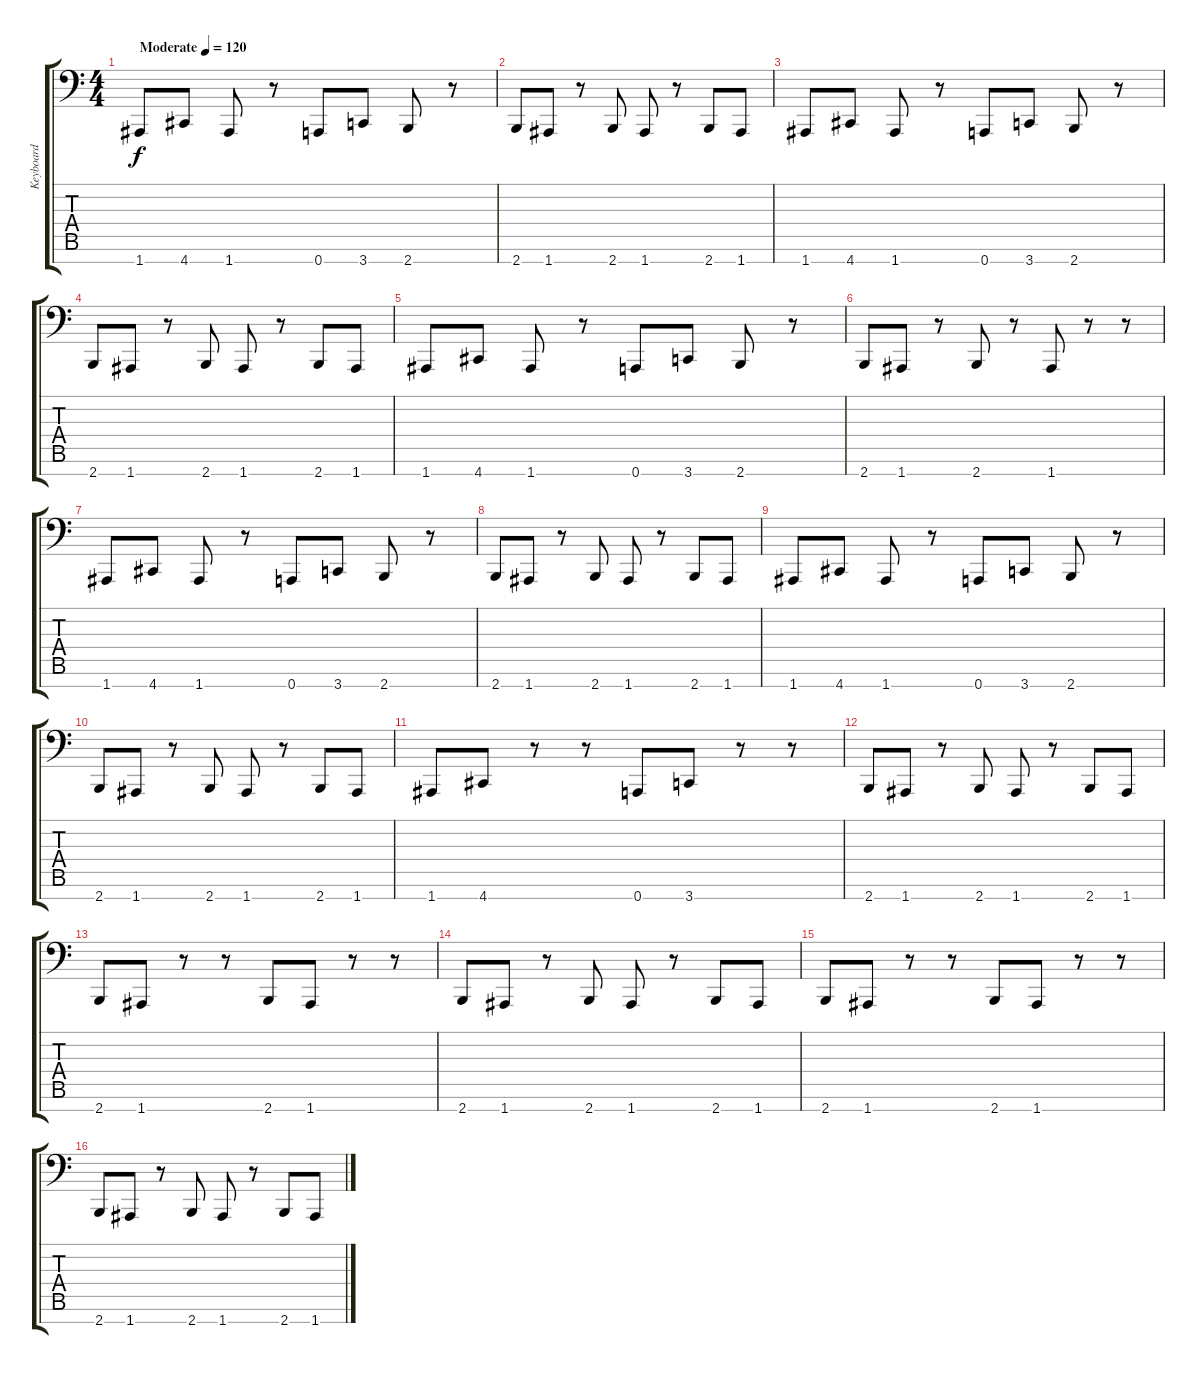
\track ("Keyboard" "Keyboard") {instrument synthstrings2}
\staff {score tabs}
\tuning (E4 B3 G3 D3 A2 E2 A1) {hide}
\ts (4 4)
\tempo (120 "Moderate")
\clef f4
\ks c
1.7.8{dy f instrument synthstrings2} 4.7.8 1.7.8 r.8 0.7.8 3.7.8 2.7.8 r.8 |
2.7.8 1.7.8 r.8 2.7.8 1.7.8 r.8 2.7.8 1.7.8 |
1.7.8 4.7.8 1.7.8 r.8 0.7.8 3.7.8 2.7.8 r.8 |
2.7.8 1.7.8 r.8 2.7.8 1.7.8 r.8 2.7.8 1.7.8 |
1.7.8 4.7.8 1.7.8 r.8 0.7.8 3.7.8 2.7.8 r.8 |
2.7.8 1.7.8 r.8 2.7.8 r.8 1.7.8 r.8 r.8 |
1.7.8 4.7.8 1.7.8 r.8 0.7.8 3.7.8 2.7.8 r.8 |
2.7.8 1.7.8 r.8 2.7.8 1.7.8 r.8 2.7.8 1.7.8 |
1.7.8 4.7.8 1.7.8 r.8 0.7.8 3.7.8 2.7.8 r.8 |
2.7.8 1.7.8 r.8 2.7.8 1.7.8 r.8 2.7.8 1.7.8 |
1.7.8 4.7.8 r.8 r.8 0.7.8 3.7.8 r.8 r.8 |
2.7.8 1.7.8 r.8 2.7.8 1.7.8 r.8 2.7.8 1.7.8 |
2.7.8 1.7.8 r.8 r.8 2.7.8 1.7.8 r.8 r.8 |
2.7.8 1.7.8 r.8 2.7.8 1.7.8 r.8 2.7.8 1.7.8 |
2.7.8 1.7.8 r.8 r.8 2.7.8 1.7.8 r.8 r.8 |
2.7.8 1.7.8 r.8 2.7.8 1.7.8 r.8 2.7.8 1.7.8
